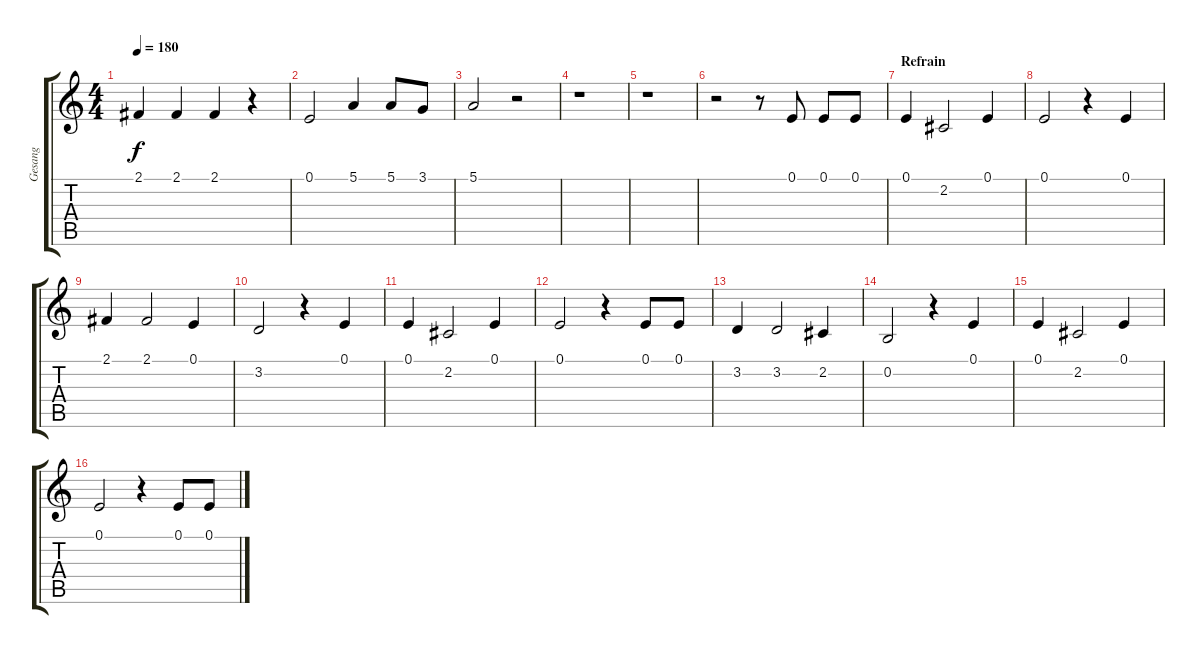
\track ("Gesang" "Gesang") {instrument altosax}
\staff {score tabs}
\tuning (E4 B3 G3 D3 A2 E2) {hide}
\ts (4 4)
\tempo 180
\clef g2
\ks c
2.1.4{dy f} 2.1.4 2.1.4 r.4 |
0.1.2 5.1.4 5.1.8 3.1.8 |
5.1.2 r.2 |
r.1 |
r.1 |
r.2 r.8 0.1.8 0.1.8 0.1.8 |
\section ("" "Refrain")
0.1.4 2.2.2 0.1.4 |
0.1.2 r.4 0.1.4 |
2.1.4 2.1.2 0.1.4 |
3.2.2 r.4 0.1.4 |
0.1.4 2.2.2 0.1.4 |
0.1.2 r.4 0.1.8 0.1.8 |
3.2.4 3.2.2 2.2.4 |
0.2.2 r.4 0.1.4 |
0.1.4 2.2.2 0.1.4 |
0.1.2 r.4 0.1.8 0.1.8
